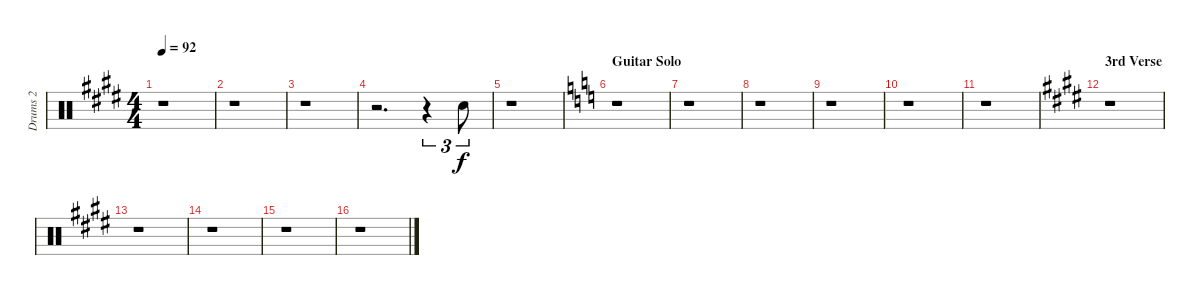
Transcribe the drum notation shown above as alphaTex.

\track ("Drums 2" "Drums 2") {instrument percussion}
\staff {score}
\articulation defaults
\ts (4 4)
\tempo 92
\clef neutral
\ks e
r.1{dy f} |
r.1 |
r.1 |
r.2{d} r.4{tu (3 2)} "Snare (hit) 2".8{tu (3 2)} |
r.1 |
\section ("" "Guitar Solo")
\ks c
r.1 |
r.1 |
r.1 |
r.1 |
r.1 |
r.1 |
\section ("" "3rd Verse")
\ks e
r.1 |
r.1 |
r.1 |
r.1 |
r.1
